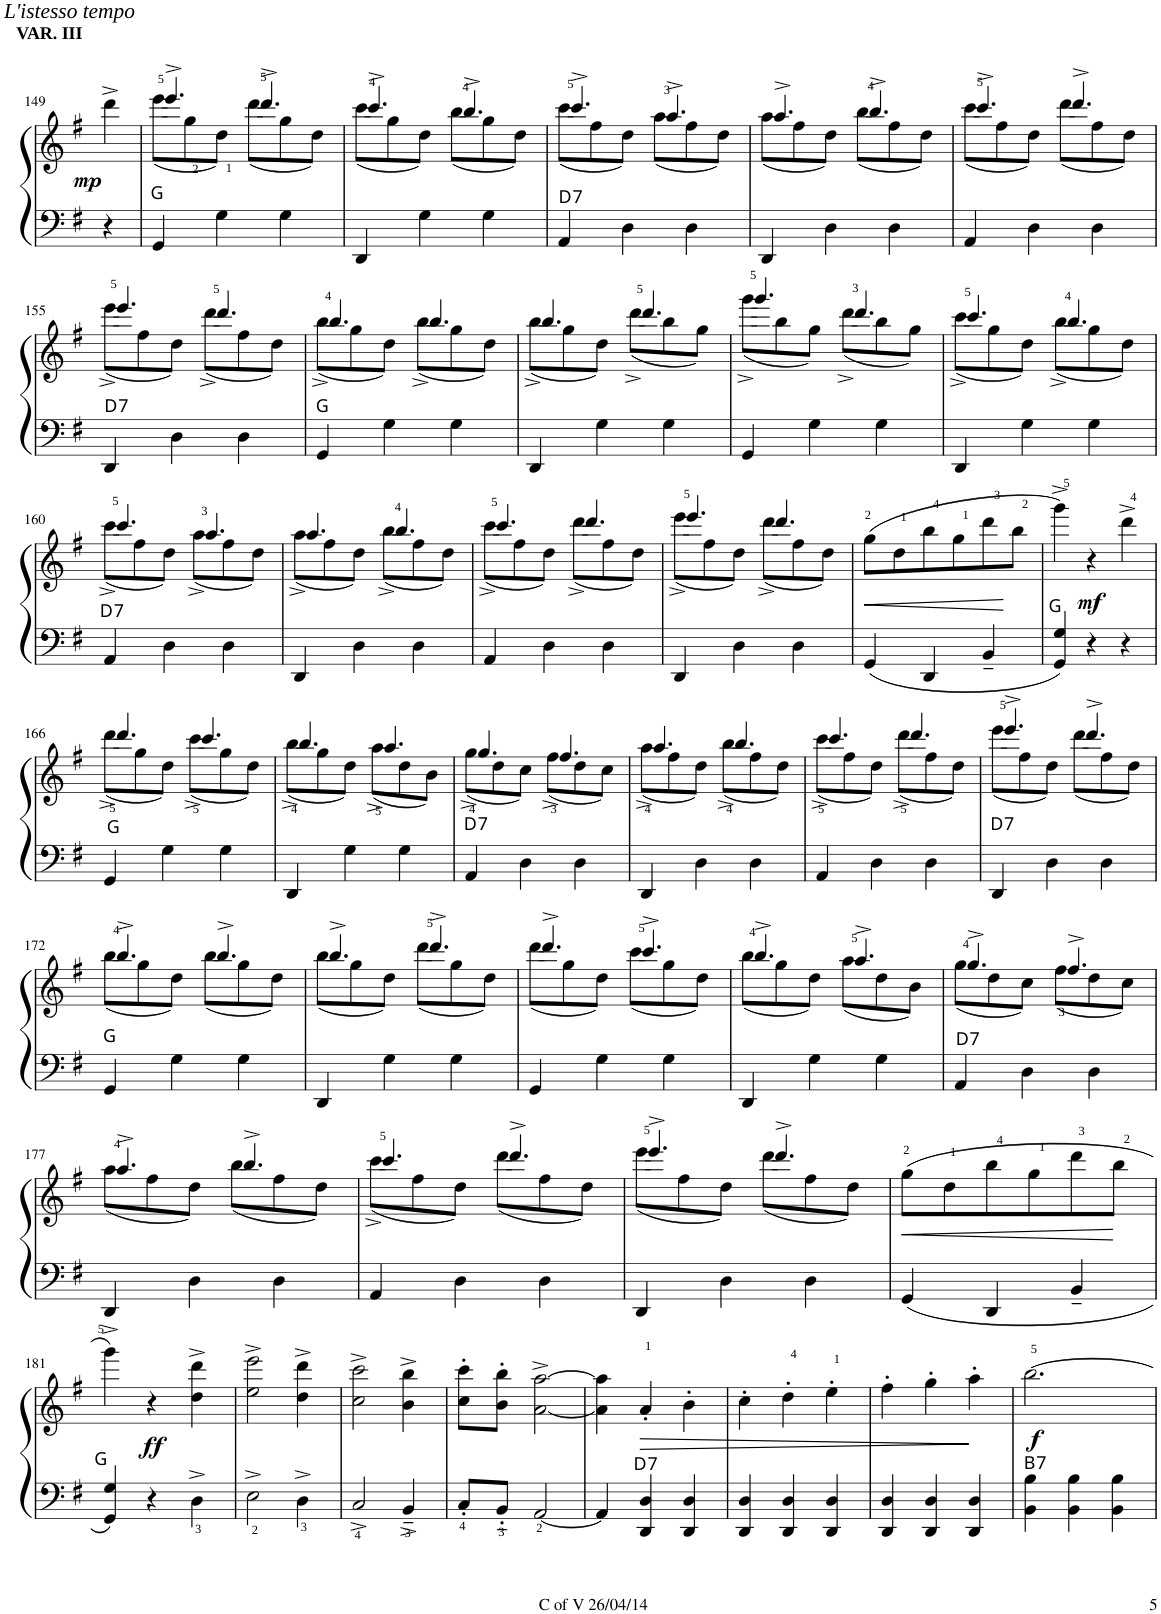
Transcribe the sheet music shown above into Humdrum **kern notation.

**kern	**kern	**dynam	**harte
*part1	*part1	*part1	*part1
*staff2	*staff1	*staff1/2	*
*I"Accordion	*	*	*
*I'Acc	*	*	*
!!LO:PB:g=z
*clefF4	*clefG2	*	*
*k[f#]	*k[f#]	*	*
*M3/4	*M3/4	*	*
=149	=149	=149	=149
!	!LO:TX:a:B:t=VAR. III	!	!
!	!	!LO:DY:b	!
4r	4ddd^\	mp	.
=150	=150	=150	=150
*	*^	*	*
!	!LO:TX:a:i:t=L'istesso tempo	!	!	!
4GG/	4.eee^/	(8eee\L	.	G:maj
.	.	8gg\	.	.
4G\	.	8dd\J)	.	.
.	4.ddd^/	(8ddd\L	.	.
4G\	.	8gg\	.	.
.	.	8dd\J)	.	.
=151	=151	=151	=151	=151
4DD/	4.ccc^/	(8ccc\L	.	.
.	.	8gg\	.	.
4G\	.	8dd\J)	.	.
.	4.bb^/	(8bb\L	.	.
4G\	.	8gg\	.	.
.	.	8dd\J)	.	.
=152	=152	=152	=152	=152
!	!	!	!	!LO:H:kt=7
4AA/	4.ccc^/	(8ccc\L	.	D:7
.	.	8ff#\	.	.
4D\	.	8dd\J)	.	.
.	4.aa^/	(8aa\L	.	.
4D\	.	8ff#\	.	.
.	.	8dd\J)	.	.
=153	=153	=153	=153	=153
4DD/	4.aa^/	(8aa\L	.	.
.	.	8ff#\	.	.
4D\	.	8dd\J)	.	.
.	4.bb^/	(8bb\L	.	.
4D\	.	8ff#\	.	.
.	.	8dd\J)	.	.
=154	=154	=154	=154	=154
4AA/	4.ccc^/	(8ccc\L	.	.
.	.	8ff#\	.	.
4D\	.	8dd\J)	.	.
.	4.ddd^/	(8ddd\L	.	.
4D\	.	8ff#\	.	.
.	.	8dd\J)	.	.
!!LO:LB:g=z	!!
=155	=155	=155	=155	=155
!	!	!	!	!LO:H:kt=7
4DD/	4.eee/	(8eee^\L	.	D:7
.	.	8ff#\	.	.
4D\	.	8dd\J)	.	.
.	4.ddd/	(8ddd^\L	.	.
4D\	.	8ff#\	.	.
.	.	8dd\J)	.	.
=156	=156	=156	=156	=156
4GG/	4.bb/	(8bb^\L	.	G:maj
.	.	8gg\	.	.
4G\	.	8dd\J)	.	.
.	4.bb/	(8bb^\L	.	.
4G\	.	8gg\	.	.
.	.	8dd\J)	.	.
=157	=157	=157	=157	=157
4DD/	4.bb/	(8bb^\L	.	.
.	.	8gg\	.	.
4G\	.	8dd\J)	.	.
.	4.ddd/	(8ddd^\L	.	.
4G\	.	8bb\	.	.
.	.	8gg\J)	.	.
=158	=158	=158	=158	=158
4GG/	4.ggg/	(8ggg^\L	.	.
.	.	8bb\	.	.
4G\	.	8gg\J)	.	.
.	4.ddd/	(8ddd^\L	.	.
4G\	.	8bb\	.	.
.	.	8gg\J)	.	.
=159	=159	=159	=159	=159
4DD/	4.ccc/	(8ccc^\L	.	.
.	.	8gg\	.	.
4G\	.	8dd\J)	.	.
.	4.bb/	(8bb^\L	.	.
4G\	.	8gg\	.	.
.	.	8dd\J)	.	.
!!LO:LB:g=z	!!
=160	=160	=160	=160	=160
!	!	!	!	!LO:H:kt=7
4AA/	4.ccc/	(8ccc^\L	.	D:7
.	.	8ff#\	.	.
4D\	.	8dd\J)	.	.
.	4.aa/	(8aa^\L	.	.
4D\	.	8ff#\	.	.
.	.	8dd\J)	.	.
=161	=161	=161	=161	=161
4DD/	4.aa/	(8aa^\L	.	.
.	.	8ff#\	.	.
4D\	.	8dd\J)	.	.
.	4.bb/	(8bb^\L	.	.
4D\	.	8ff#\	.	.
.	.	8dd\J)	.	.
=162	=162	=162	=162	=162
4AA/	4.ccc/	(8ccc^\L	.	.
.	.	8ff#\	.	.
4D\	.	8dd\J)	.	.
.	4.ddd/	(8ddd^\L	.	.
4D\	.	8ff#\	.	.
.	.	8dd\J)	.	.
=163	=163	=163	=163	=163
4DD/	4.eee/	(8eee^\L	.	.
.	.	8ff#\	.	.
4D\	.	8dd\J)	.	.
.	4.ddd/	(8ddd^\L	.	.
4D\	.	8ff#\	.	.
.	.	8dd\J)	.	.
=164	=164	=164	=164	=164
!	!	!	!LO:HP:b	!
*	*v	*v	*	*
4GG/	(8gg\L	<	.
.	8dd\	.	.
4DD/	8bb\	.	.
.	8gg\	.	.
4BB~/	8ddd\	.	.
.	8bb\J	[	.
=165	=165	=165	=165
4GG/ 4G/	4ggg^\)	.	G:maj
!	!	!LO:DY:b	!
4r	4r	mf	.
4r	4ddd^\	.	.
!!LO:LB:g=z
=166	=166	=166	=166
*	*^	*	*
4GG/	4.ddd/	(8ddd^\L	.	G:maj
.	.	8gg\	.	.
4G\	.	8dd\J)	.	.
.	4.ccc/	(8ccc^\L	.	.
4G\	.	8gg\	.	.
.	.	8dd\J)	.	.
=167	=167	=167	=167	=167
4DD/	4.bb/	(8bb^\L	.	.
.	.	8gg\	.	.
4G\	.	8dd\J)	.	.
.	4.aa/	(8aa^\L	.	.
4G\	.	8dd\	.	.
.	.	8b\J)	.	.
=168	=168	=168	=168	=168
!	!	!	!	!LO:H:kt=7
4AA/	4.gg/	(8gg^\L	.	D:7
.	.	8dd\	.	.
4D\	.	8cc\J)	.	.
.	4.ff#/	(8ff#^\L	.	.
4D\	.	8dd\	.	.
.	.	8cc\J)	.	.
=169	=169	=169	=169	=169
4DD/	4.aa/	(8aa^\L	.	.
.	.	8ff#\	.	.
4D\	.	8dd\J)	.	.
.	4.bb/	(8bb^\L	.	.
4D\	.	8ff#\	.	.
.	.	8dd\J)	.	.
=170	=170	=170	=170	=170
4AA/	4.ccc/	(8ccc^\L	.	.
.	.	8ff#\	.	.
4D\	.	8dd\J)	.	.
.	4.ddd/	(8ddd^\L	.	.
4D\	.	8ff#\	.	.
.	.	8dd\J)	.	.
=171	=171	=171	=171	=171
!	!	!	!	!LO:H:kt=7
4DD/	4.eee^/	(8eee\L	.	D:7
.	.	8ff#\	.	.
4D\	.	8dd\J)	.	.
.	4.ddd^/	(8ddd\L	.	.
4D\	.	8ff#\	.	.
.	.	8dd\J)	.	.
!!LO:LB:g=z	!!
=172	=172	=172	=172	=172
4GG/	4.bb^/	(8bb\L	.	G:maj
.	.	8gg\	.	.
4G\	.	8dd\J)	.	.
.	4.bb^/	(8bb\L	.	.
4G\	.	8gg\	.	.
.	.	8dd\J)	.	.
=173	=173	=173	=173	=173
4DD/	4.bb^/	(8bb\L	.	.
.	.	8gg\	.	.
4G\	.	8dd\J)	.	.
.	4.ddd^/	(8ddd\L	.	.
4G\	.	8gg\	.	.
.	.	8dd\J)	.	.
=174	=174	=174	=174	=174
4GG/	4.ddd^/	(8ddd\L	.	.
.	.	8gg\	.	.
4G\	.	8dd\J)	.	.
.	4.ccc^/	(8ccc\L	.	.
4G\	.	8gg\	.	.
.	.	8dd\J)	.	.
=175	=175	=175	=175	=175
4DD/	4.bb^/	(8bb\L	.	.
.	.	8gg\	.	.
4G\	.	8dd\J)	.	.
.	4.aa^/	(8aa\L	.	.
4G\	.	8dd\	.	.
.	.	8b\J)	.	.
=176	=176	=176	=176	=176
!	!	!	!	!LO:H:kt=7
4AA/	4.gg^/	(8gg\L	.	D:7
.	.	8dd\	.	.
4D\	.	8cc\J)	.	.
.	4.ff#^/	(8ff#\L	.	.
4D\	.	8dd\	.	.
.	.	8cc\J)	.	.
!!LO:LB:g=z	!!
=177	=177	=177	=177	=177
4DD/	4.aa^/	(8aa\L	.	.
.	.	8ff#\	.	.
4D\	.	8dd\J)	.	.
.	4.bb^/	(8bb\L	.	.
4D\	.	8ff#\	.	.
.	.	8dd\J)	.	.
=178	=178	=178	=178	=178
4AA/	4.ccc/	(8ccc^\L	.	.
.	.	8ff#\	.	.
4D\	.	8dd\J)	.	.
.	4.ddd^/	(8ddd\L	.	.
4D\	.	8ff#\	.	.
.	.	8dd\J)	.	.
=179	=179	=179	=179	=179
4DD/	4.eee^/	(8eee\L	.	.
.	.	8ff#\	.	.
4D\	.	8dd\J)	.	.
.	4.ddd^/	(8ddd\L	.	.
4D\	.	8ff#\	.	.
.	.	8dd\J)	.	.
=180	=180	=180	=180	=180
!	!	!	!LO:HP:b	!
*	*v	*v	*	*
4GG/	(8gg\L	<	.
.	8dd\	.	.
4DD/	8bb\	.	.
.	8gg\	.	.
4BB~/	8ddd\	.	.
.	8bb\J	[	.
!!LO:LB:g=z
=181	=181	=181	=181
4GG/ 4G/	4ggg^\)	.	G:maj
!	!	!LO:DY:b	!
4r	4r	ff	.
4D^\	4dd\^ 4ddd\^	.	.
=182	=182	=182	=182
2E^\	2ee\^ 2eee\^	.	.
4D^\	4dd\^ 4ddd\^	.	.
=183	=183	=183	=183
2C^/	2cc\^ 2ccc\^	.	.
4BB~^/	4b\^ 4bb\^	.	.
=184	=184	=184	=184
8C'/L	8cc\' 8ccc\'L	.	.
8BB'~/J	8b\' 8bb\'J	.	.
[2AA/	[2a\^ [2aa\^	.	.
=185	=185	=185	=185
4AA/]	4a\] 4aa\]	.	.
!	!	!LO:HP:b	!LO:H:kt=7
4DD/ 4D/	4a'/	>	D:7
4DD/ 4D/	4b'\	.	.
=186	=186	=186	=186
4DD/ 4D/	4cc'\	.	.
4DD/ 4D/	4dd'\	.	.
4DD/ 4D/	4ee'\	.	.
=187	=187	=187	=187
4DD/ 4D/	4ff#'\	.	.
4DD/ 4D/	4gg'\	.	.
4DD/ 4D/	4aa'\	]	.
=188	=188	=188	=188
!	!	!LO:DY:b	!LO:H:kt=7
4BB\ 4B\	[2.bb\	f	B:7
4BB\ 4B\	.	.	.
4BB\ 4B\	.	.	.
=	=	=	=
*-	*-	*-	*-
